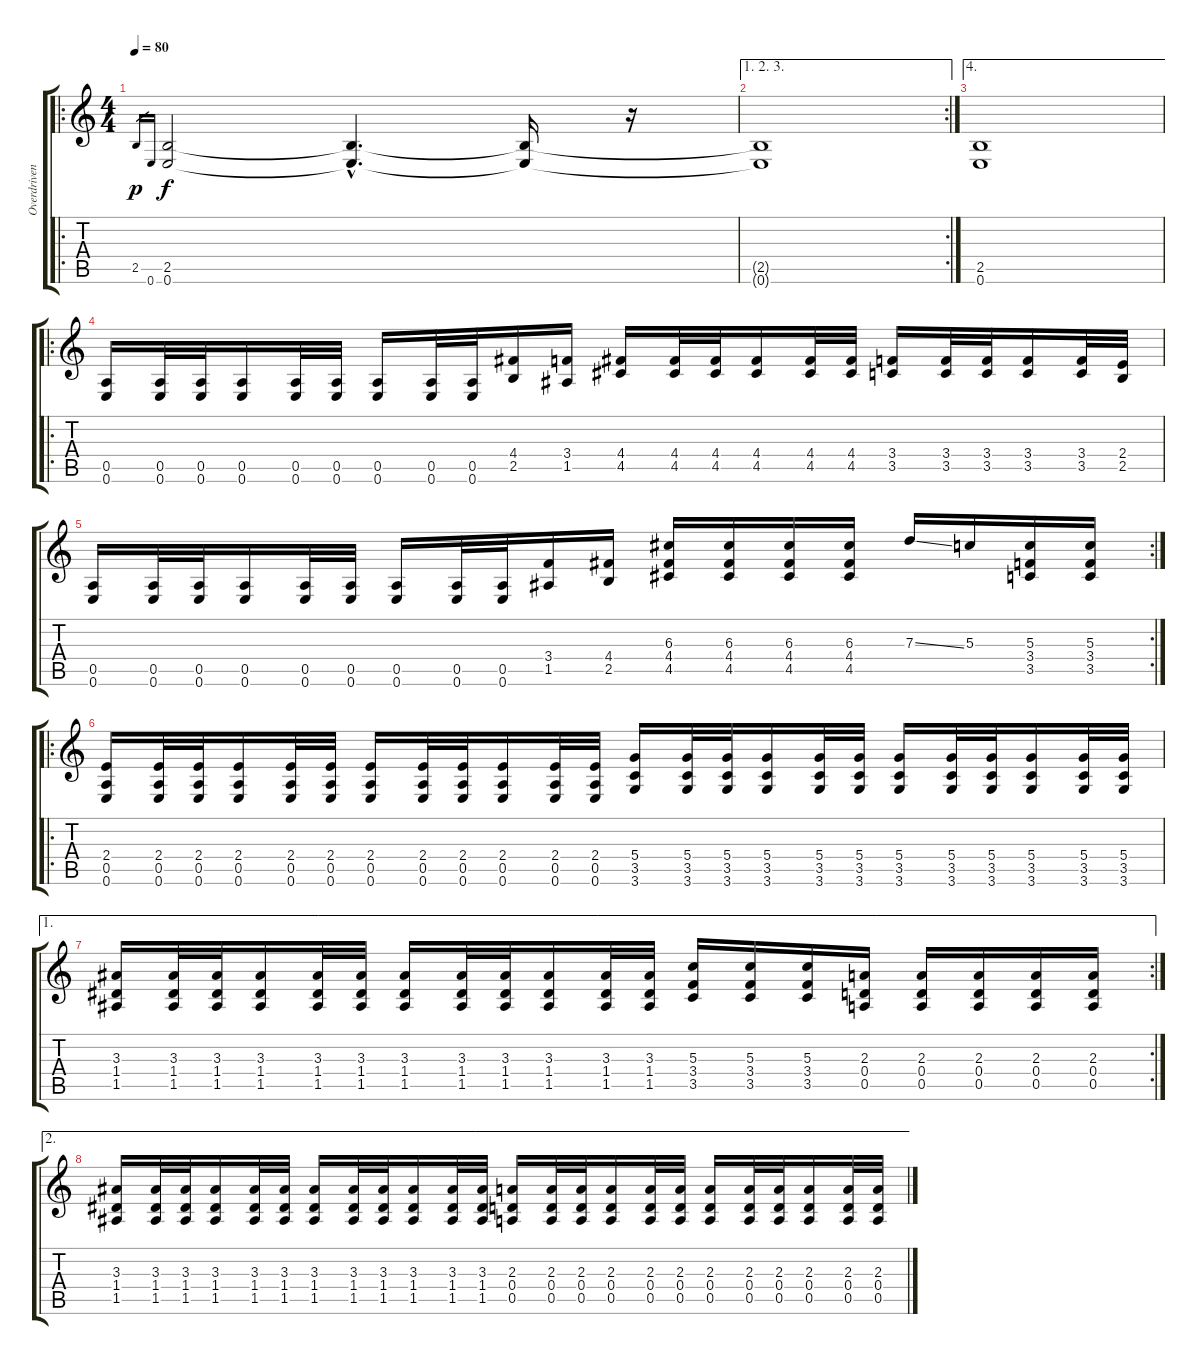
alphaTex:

\track ("Overdriven" "Overdriven") {instrument overdrivenguitar}
\staff {score tabs}
\tuning (E4 B3 G3 D3 A2 E2) {hide}
\ro
\ts (4 4)
\section ("" "")
\tempo 80
\clef g2
\ks c
2.5.16{gr dy p} 0.6.16{gr} (2.5 0.6).2{dy f} (2.5{hac t} 0.6{hac t}).4{d} (2.5{t} 0.6{t}).16 r.16 |
\ae (1 2 3)
\rc 2
(2.5{t} 0.6{t}).1 |
\ae 4
(2.5 0.6).1 |
\ro
\section ("" "")
(0.5 0.6).16 (0.5 0.6).32 (0.5 0.6).32 (0.5 0.6).16 (0.5 0.6).32 (0.5 0.6).32 (0.5 0.6).16 (0.5 0.6).32 (0.5 0.6).32 (4.4 2.5).16 (3.4 1.5).16 (4.4 4.5).16 (4.4 4.5).32 (4.4 4.5).32 (4.4 4.5).16 (4.4 4.5).32 (4.4 4.5).32 (3.4 3.5).16 (3.4 3.5).32 (3.4 3.5).32 (3.4 3.5).16 (3.4 3.5).32 (2.4 2.5).32 |
\rc 2
(0.5 0.6).16 (0.5 0.6).32 (0.5 0.6).32 (0.5 0.6).16 (0.5 0.6).32 (0.5 0.6).32 (0.5 0.6).16 (0.5 0.6).32 (0.5 0.6).32 (3.4 1.5).16 (4.4 2.5).16 (6.3 4.4 4.5).16 (6.3 4.4 4.5).16 (6.3 4.4 4.5).16 (6.3 4.4 4.5).16 7.3{ss}.16 5.3.16 (5.3 3.4 3.5).16 (5.3 3.4 3.5).16 |
\ro
\section ("" "")
(2.4 0.5 0.6).16 (2.4 0.5 0.6).32 (2.4 0.5 0.6).32 (2.4 0.5 0.6).16 (2.4 0.5 0.6).32 (2.4 0.5 0.6).32 (2.4 0.5 0.6).16 (2.4 0.5 0.6).32 (2.4 0.5 0.6).32 (2.4 0.5 0.6).16 (2.4 0.5 0.6).32 (2.4 0.5 0.6).32 (5.4 3.5 3.6).16 (5.4 3.5 3.6).32 (5.4 3.5 3.6).32 (5.4 3.5 3.6).16 (5.4 3.5 3.6).32 (5.4 3.5 3.6).32 (5.4 3.5 3.6).16 (5.4 3.5 3.6).32 (5.4 3.5 3.6).32 (5.4 3.5 3.6).16 (5.4 3.5 3.6).32 (5.4 3.5 3.6).32 |
\ae 1
\rc 2
(3.3 1.4 1.5).16 (3.3 1.4 1.5).32 (3.3 1.4 1.5).32 (3.3 1.4 1.5).16 (3.3 1.4 1.5).32 (3.3 1.4 1.5).32 (3.3 1.4 1.5).16 (3.3 1.4 1.5).32 (3.3 1.4 1.5).32 (3.3 1.4 1.5).16 (3.3 1.4 1.5).32 (3.3 1.4 1.5).32 (5.3 3.4 3.5).16 (5.3 3.4 3.5).16 (5.3 3.4 3.5).16 (2.3 0.4 0.5).16 (2.3 0.4 0.5).16 (2.3 0.4 0.5).16 (2.3 0.4 0.5).16 (2.3 0.4 0.5).16 |
\ae 2
(3.3 1.4 1.5).16 (3.3 1.4 1.5).32 (3.3 1.4 1.5).32 (3.3 1.4 1.5).16 (3.3 1.4 1.5).32 (3.3 1.4 1.5).32 (3.3 1.4 1.5).16 (3.3 1.4 1.5).32 (3.3 1.4 1.5).32 (3.3 1.4 1.5).16 (3.3 1.4 1.5).32 (3.3 1.4 1.5).32 (2.3 0.4 0.5).16 (2.3 0.4 0.5).32 (2.3 0.4 0.5).32 (2.3 0.4 0.5).16 (2.3 0.4 0.5).32 (2.3 0.4 0.5).32 (2.3 0.4 0.5).16 (2.3 0.4 0.5).32 (2.3 0.4 0.5).32 (2.3 0.4 0.5).16 (2.3 0.4 0.5).32 (2.3 0.4 0.5).32
